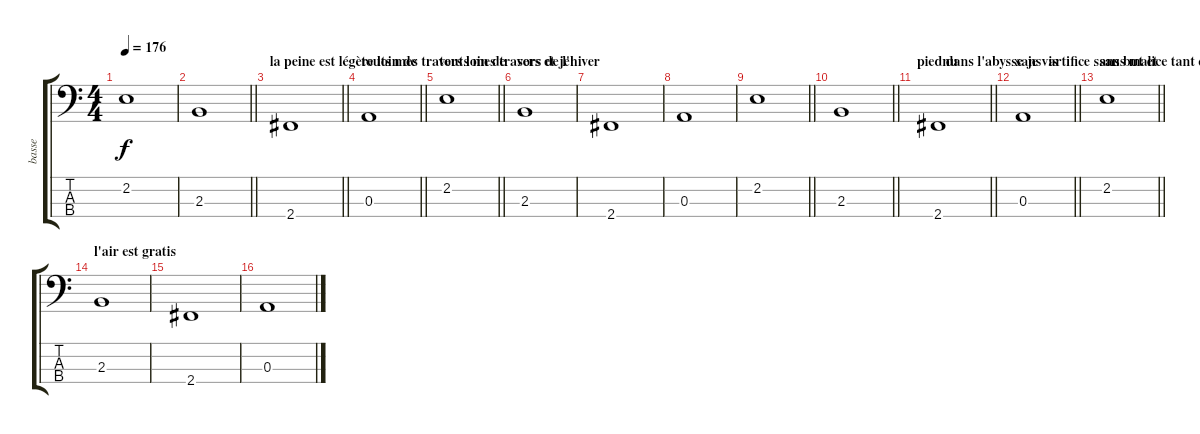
\track ("basse" "basse") {instrument electricbassfinger}
\staff {score tabs}
\tuning (G2 D2 A1 E1) {hide}
\ts (4 4)
\tempo 176
\clef f4
\ks c
2.2.1{dy f} |
\barLineRight lightlight
2.3.1 |
\section ("" "la peine est légère loin de ")
\barLineRight lightlight
2.4.1 |
\section ("" "touts mes travers loin de")
\barLineRight lightlight
0.3.1 |
\section ("" "touts mes travers et je")
\barLineRight lightlight
2.2.1 |
\section ("" "sors de l'hiver")
2.3.1 |
2.4.1 |
0.3.1 |
\barLineRight lightlight
2.2.1 |
\section ("" "                               nu")
\barLineRight lightlight
2.3.1 |
\section ("" "pied dans l'abysse je vis")
\barLineRight lightlight
2.4.1 |
\section ("" "sans  artifice sans but et ")
\barLineRight lightlight
0.3.1 |
\section ("" "sans malice tant que ")
\barLineRight lightlight
2.2.1 |
\section ("" "l'air est gratis")
2.3.1 |
2.4.1 |
0.3.1
